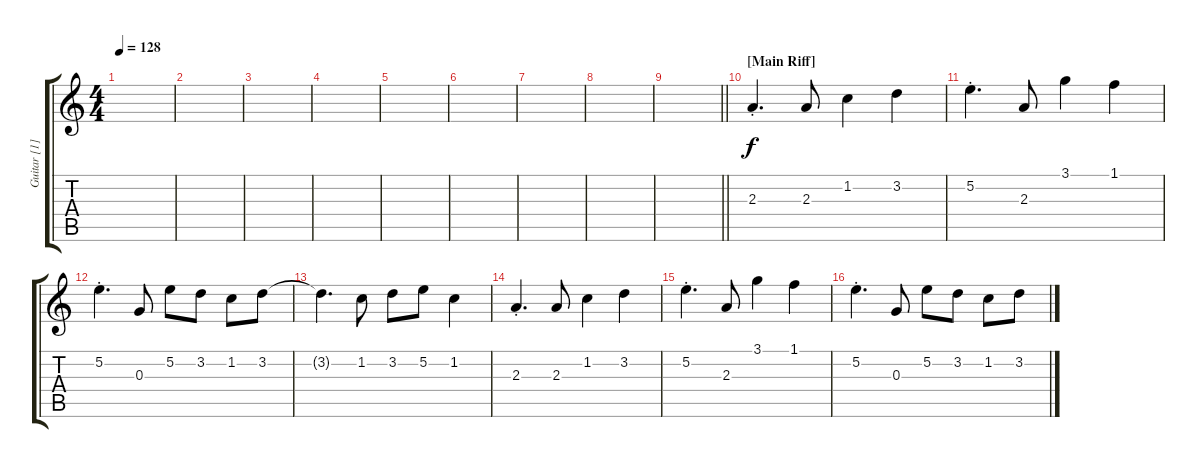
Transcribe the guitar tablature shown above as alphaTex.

\track ("Guitar [1]" "Guitar [1]") {instrument distortionguitar}
\staff {score tabs}
\tuning (E4 B3 G3 D3 A2 E2) {hide}
\ts (4 4)
\tempo 128
\clef g2
\ks c
|
|
|
|
|
|
|
|
\barLineRight lightlight
|
\section ("" "[Main Riff]")
2.3{st}.4{d} 2.3.8 1.2.4 3.2.4 |
5.2{st}.4{d} 2.3.8 3.1.4 1.1.4 |
5.2{st}.4{d} 0.3.8 5.2.8 3.2.8 1.2.8 3.2.8 |
3.2{t}.4{d} 1.2.8 3.2.8 5.2.8 1.2.4 |
2.3{st}.4{d} 2.3.8 1.2.4 3.2.4 |
5.2{st}.4{d} 2.3.8 3.1.4 1.1.4 |
5.2{st}.4{d} 0.3.8 5.2.8 3.2.8 1.2.8 3.2.8
